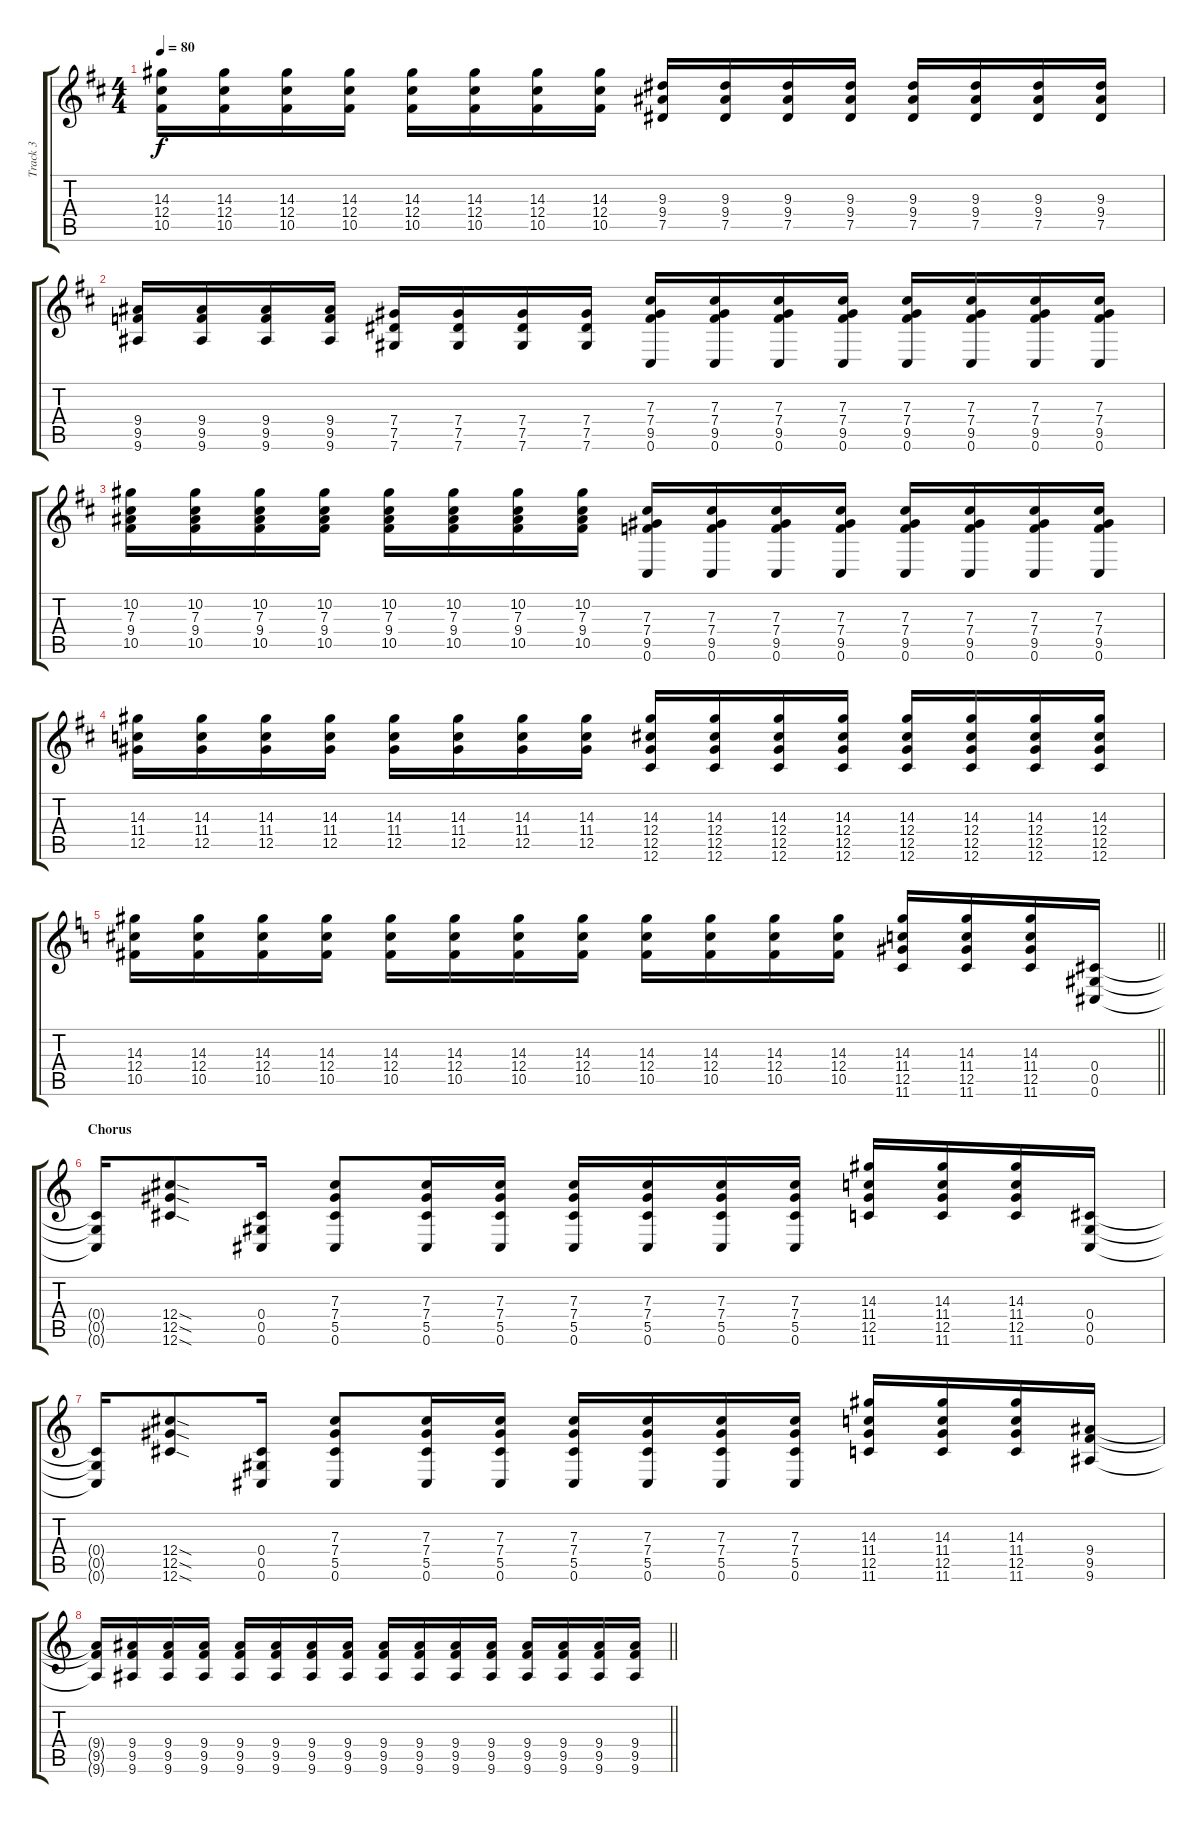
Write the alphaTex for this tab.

\track ("Track 3" "Track 3") {instrument overdrivenguitar}
\staff {score tabs}
\tuning (Eb4 Bb3 Gb3 Db3 Ab2 Db2) {hide}
\ts (4 4)
\tempo 80
\clef g2
\ks d
(14.3 12.4 10.5).16{dy f} (14.3 12.4 10.5).16 (14.3 12.4 10.5).16 (14.3 12.4 10.5).16 (14.3 12.4 10.5).16 (14.3 12.4 10.5).16 (14.3 12.4 10.5).16 (14.3 12.4 10.5).16 (9.3 9.4 7.5).16 (9.3 9.4 7.5).16 (9.3 9.4 7.5).16 (9.3 9.4 7.5).16 (9.3 9.4 7.5).16 (9.3 9.4 7.5).16 (9.3 9.4 7.5).16 (9.3 9.4 7.5).16 |
(9.4 9.5 9.6).16 (9.4 9.5 9.6).16 (9.4 9.5 9.6).16 (9.4 9.5 9.6).16 (7.4 7.5 7.6).16 (7.4 7.5 7.6).16 (7.4 7.5 7.6).16 (7.4 7.5 7.6).16 (7.3 7.4 9.5 0.6).16 (7.3 7.4 9.5 0.6).16 (7.3 7.4 9.5 0.6).16 (7.3 7.4 9.5 0.6).16 (7.3 7.4 9.5 0.6).16 (7.3 7.4 9.5 0.6).16 (7.3 7.4 9.5 0.6).16 (7.3 7.4 9.5 0.6).16 |
(10.2 7.3 9.4 10.5).16 (10.2 7.3 9.4 10.5).16 (10.2 7.3 9.4 10.5).16 (10.2 7.3 9.4 10.5).16 (10.2 7.3 9.4 10.5).16 (10.2 7.3 9.4 10.5).16 (10.2 7.3 9.4 10.5).16 (10.2 7.3 9.4 10.5).16 (7.3 7.4 9.5 0.6).16 (7.3 7.4 9.5 0.6).16 (7.3 7.4 9.5 0.6).16 (7.3 7.4 9.5 0.6).16 (7.3 7.4 9.5 0.6).16 (7.3 7.4 9.5 0.6).16 (7.3 7.4 9.5 0.6).16 (7.3 7.4 9.5 0.6).16 |
(14.3 11.4 12.5).16 (14.3 11.4 12.5).16 (14.3 11.4 12.5).16 (14.3 11.4 12.5).16 (14.3 11.4 12.5).16 (14.3 11.4 12.5).16 (14.3 11.4 12.5).16 (14.3 11.4 12.5).16 (14.3 12.4 12.5 12.6).16 (14.3 12.4 12.5 12.6).16 (14.3 12.4 12.5 12.6).16 (14.3 12.4 12.5 12.6).16 (14.3 12.4 12.5 12.6).16 (14.3 12.4 12.5 12.6).16 (14.3 12.4 12.5 12.6).16 (14.3 12.4 12.5 12.6).16 |
\barLineRight lightlight
\ks c
(14.3 12.4 10.5).16 (14.3 12.4 10.5).16 (14.3 12.4 10.5).16 (14.3 12.4 10.5).16 (14.3 12.4 10.5).16 (14.3 12.4 10.5).16 (14.3 12.4 10.5).16 (14.3 12.4 10.5).16 (14.3 12.4 10.5).16 (14.3 12.4 10.5).16 (14.3 12.4 10.5).16 (14.3 12.4 10.5).16 (14.3 11.4 12.5 11.6).16 (14.3 11.4 12.5 11.6).16 (14.3 11.4 12.5 11.6).16 (0.4 0.5 0.6).16 |
\section ("" "Chorus")
(0.4{t} 0.5{t} 0.6{t}).16 (12.4{sod} 12.5{sod} 12.6{sod}).8 (0.4 0.5 0.6).16 (7.3 7.4 5.5 0.6).8 (7.3 7.4 5.5 0.6).16 (7.3 7.4 5.5 0.6).16 (7.3 7.4 5.5 0.6).16 (7.3 7.4 5.5 0.6).16 (7.3 7.4 5.5 0.6).16 (7.3 7.4 5.5 0.6).16 (14.3 11.4 12.5 11.6).16 (14.3 11.4 12.5 11.6).16 (14.3 11.4 12.5 11.6).16 (0.4 0.5 0.6).16 |
(0.4{t} 0.5{t} 0.6{t}).16 (12.4{sod} 12.5{sod} 12.6{sod}).8 (0.4 0.5 0.6).16 (7.3 7.4 5.5 0.6).8 (7.3 7.4 5.5 0.6).16 (7.3 7.4 5.5 0.6).16 (7.3 7.4 5.5 0.6).16 (7.3 7.4 5.5 0.6).16 (7.3 7.4 5.5 0.6).16 (7.3 7.4 5.5 0.6).16 (14.3 11.4 12.5 11.6).16 (14.3 11.4 12.5 11.6).16 (14.3 11.4 12.5 11.6).16 (9.4 9.5 9.6).16 |
\barLineRight lightlight
(9.4{t} 9.5{t} 9.6{t}).16 (9.4 9.5 9.6).16 (9.4 9.5 9.6).16 (9.4 9.5 9.6).16 (9.4 9.5 9.6).16 (9.4 9.5 9.6).16 (9.4 9.5 9.6).16 (9.4 9.5 9.6).16 (9.4 9.5 9.6).16 (9.4 9.5 9.6).16 (9.4 9.5 9.6).16 (9.4 9.5 9.6).16 (9.4 9.5 9.6).16 (9.4 9.5 9.6).16 (9.4 9.5 9.6).16 (9.4 9.5 9.6).16
